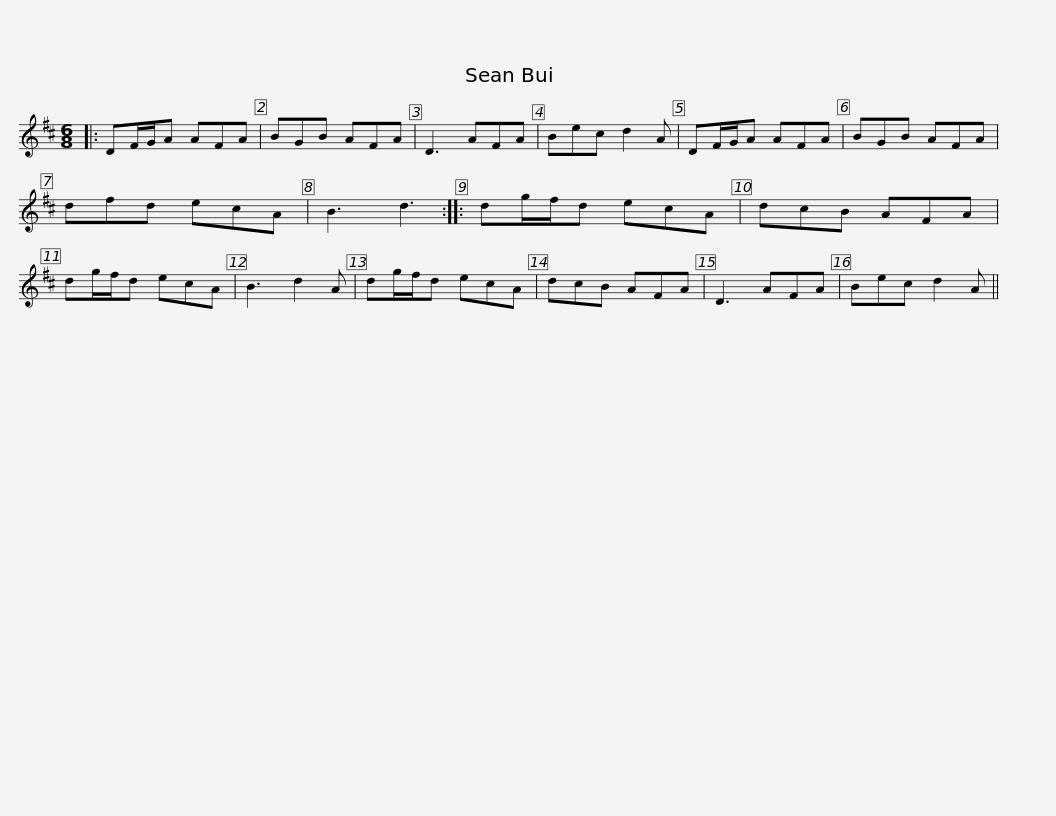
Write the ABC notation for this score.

X:1
L:1/8
M:6/8
I:linebreak $
K:D
V:1 treble
V:1
|: DF/G/A AFA | BGB AFA | D3 AFA | Bec d2 A | DF/G/A AFA | %5
 BGB AFA | dfd ecA |$ B3 d3 :: dg/f/d ecA | dcB AFA | %10
 dg/f/d ecA | B3 d2 A | dg/f/d ecA | dcB AFA | D3 AFA |$ %15
 Bec d2 A || %16
